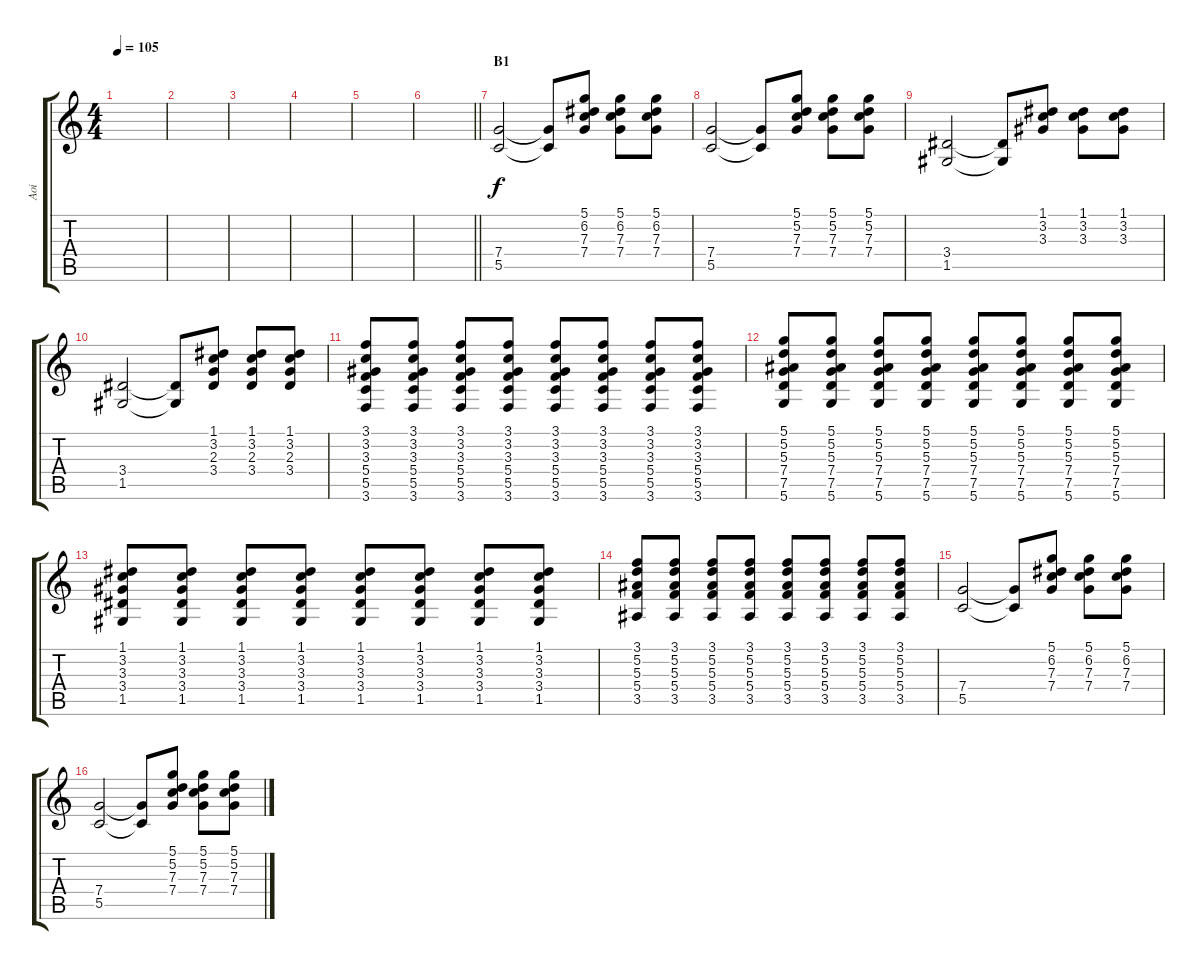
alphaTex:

\track ("Aoi" "Aoi") {instrument distortionguitar}
\staff {score tabs}
\tuning (D4 A3 F3 C3 G2 D2) {hide}
\ts (4 4)
\tempo 105
\clef g2
\ks c
|
|
|
|
|
\barLineRight lightlight
|
\section ("" "B1")
(7.4 5.5).2 (7.4{t} 5.5{t}).8 (5.1 6.2 7.3 7.4).8 (5.1 6.2 7.3 7.4).8 (5.1 6.2 7.3 7.4).8 |
(7.4 5.5).2 (7.4{t} 5.5{t}).8 (5.1 5.2 7.3 7.4).8 (5.1 5.2 7.3 7.4).8 (5.1 5.2 7.3 7.4).8 |
(3.4 1.5).2 (3.4{t} 1.5{t}).8 (1.1 3.2 3.3).8 (1.1 3.2 3.3).8 (1.1 3.2 3.3).8 |
(3.4 1.5).2 (3.4{t} 1.5{t}).8 (1.1 3.2 2.3 3.4).8 (1.1 3.2 2.3 3.4).8 (1.1 3.2 2.3 3.4).8 |
(3.1 3.2 3.3 5.4 5.5 3.6).8 (3.1 3.2 3.3 5.4 5.5 3.6).8 (3.1 3.2 3.3 5.4 5.5 3.6).8 (3.1 3.2 3.3 5.4 5.5 3.6).8 (3.1 3.2 3.3 5.4 5.5 3.6).8 (3.1 3.2 3.3 5.4 5.5 3.6).8 (3.1 3.2 3.3 5.4 5.5 3.6).8 (3.1 3.2 3.3 5.4 5.5 3.6).8 |
(5.1 5.2 5.3 7.4 7.5 5.6).8 (5.1 5.2 5.3 7.4 7.5 5.6).8 (5.1 5.2 5.3 7.4 7.5 5.6).8 (5.1 5.2 5.3 7.4 7.5 5.6).8 (5.1 5.2 5.3 7.4 7.5 5.6).8 (5.1 5.2 5.3 7.4 7.5 5.6).8 (5.1 5.2 5.3 7.4 7.5 5.6).8 (5.1 5.2 5.3 7.4 7.5 5.6).8 |
(1.1 3.2 3.3 3.4 1.5).8 (1.1 3.2 3.3 3.4 1.5).8 (1.1 3.2 3.3 3.4 1.5).8 (1.1 3.2 3.3 3.4 1.5).8 (1.1 3.2 3.3 3.4 1.5).8 (1.1 3.2 3.3 3.4 1.5).8 (1.1 3.2 3.3 3.4 1.5).8 (1.1 3.2 3.3 3.4 1.5).8 |
(3.1 5.2 5.3 5.4 3.5).8 (3.1 5.2 5.3 5.4 3.5).8 (3.1 5.2 5.3 5.4 3.5).8 (3.1 5.2 5.3 5.4 3.5).8 (3.1 5.2 5.3 5.4 3.5).8 (3.1 5.2 5.3 5.4 3.5).8 (3.1 5.2 5.3 5.4 3.5).8 (3.1 5.2 5.3 5.4 3.5).8 |
(7.4 5.5).2 (7.4{t} 5.5{t}).8 (5.1 6.2 7.3 7.4).8 (5.1 6.2 7.3 7.4).8 (5.1 6.2 7.3 7.4).8 |
(7.4 5.5).2 (7.4{t} 5.5{t}).8 (5.1 5.2 7.3 7.4).8 (5.1 5.2 7.3 7.4).8 (5.1 5.2 7.3 7.4).8
